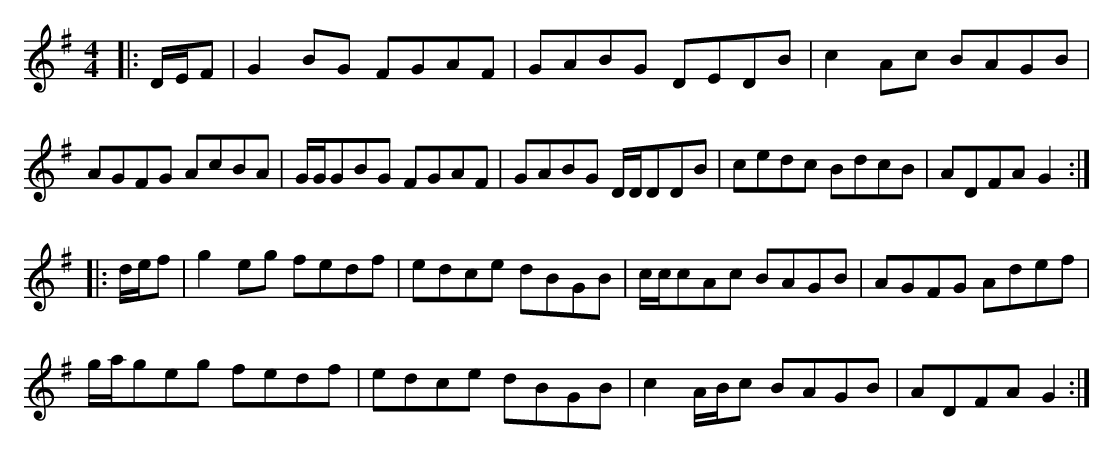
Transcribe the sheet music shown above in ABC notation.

X:1
M:4/4
K:G
|:D/E/F|G2BG FGAF|GABG DEDB|c2Ac BAGB|
AGFG AcBA|G/G/GBG FGAF|GABG D/D/DDB|cedc BdcB|ADFA G2:|
|:d/e/f|g2eg fedf|edce dBGB|c/c/cAc BAGB|AGFG Adef|
g/a/geg fedf|edce dBGB|c2A/B/c BAGB|ADFA G2:|
